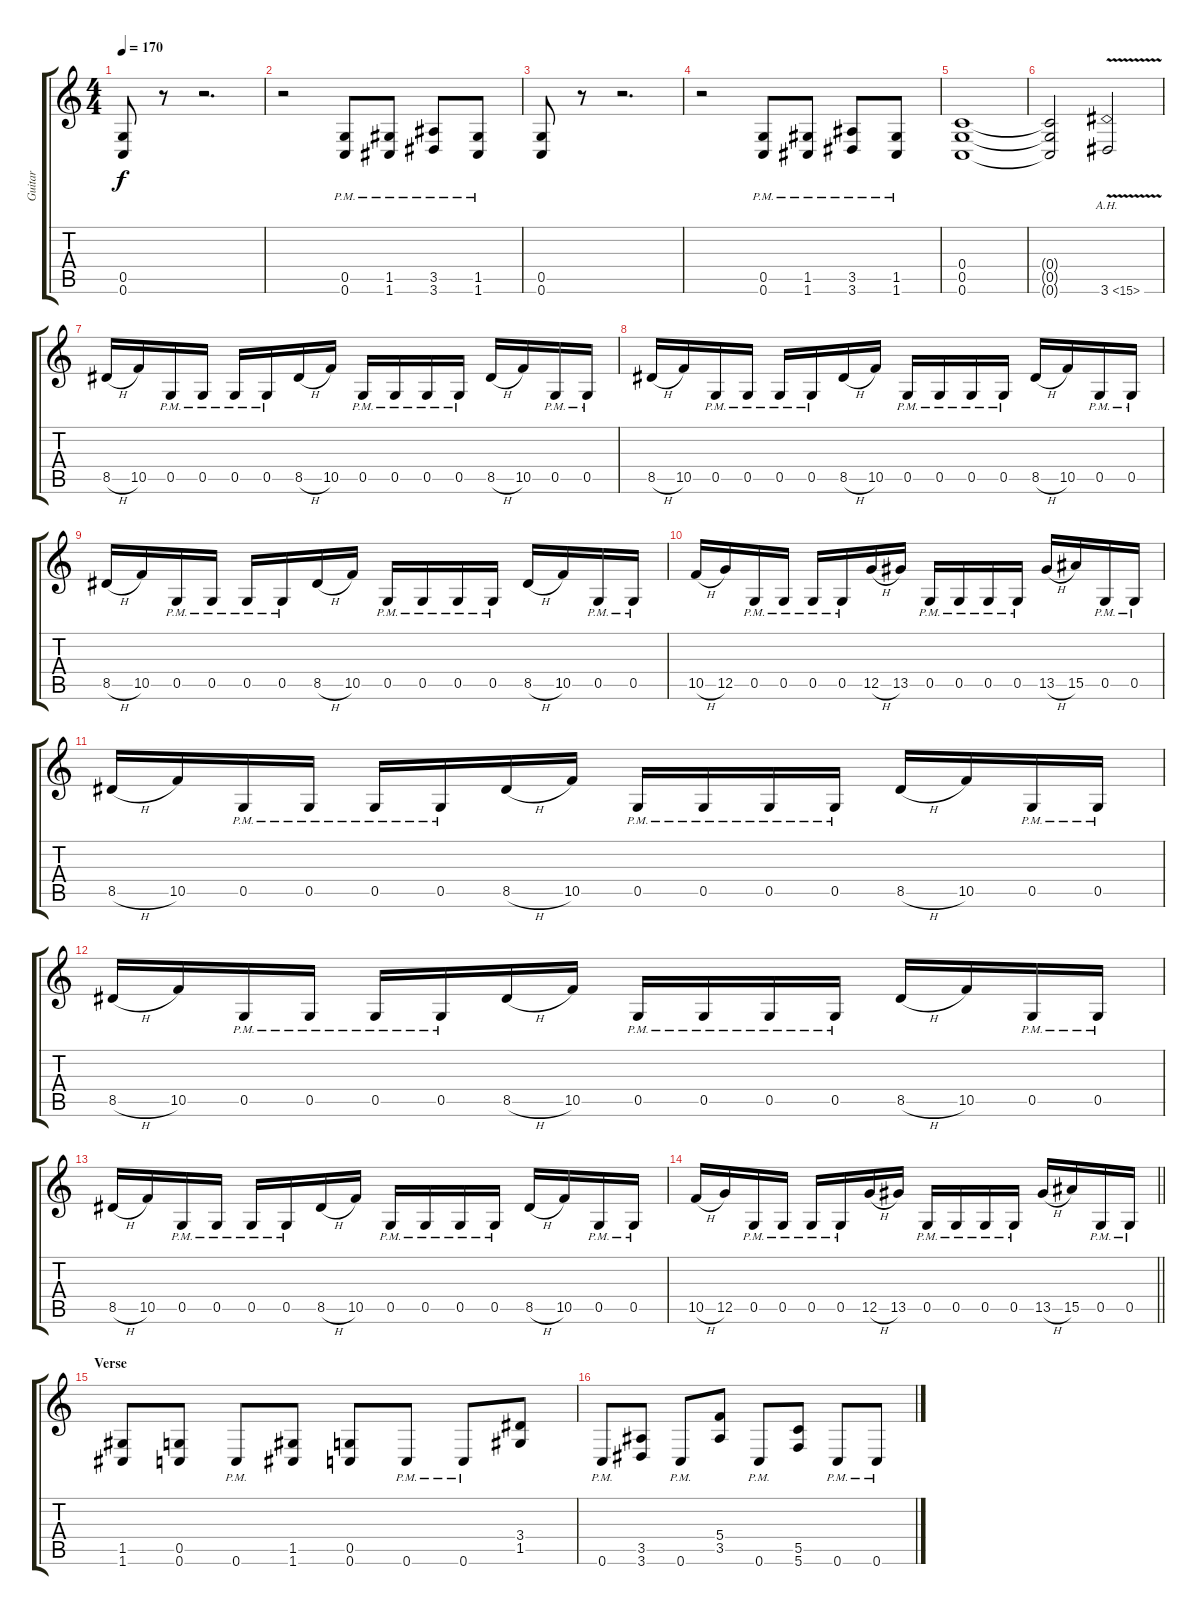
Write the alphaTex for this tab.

\track ("Guitar" "Guitar") {instrument distortionguitar}
\staff {score tabs}
\tuning (D4 A3 F3 C3 G2 C2) {hide}
\ts (4 4)
\tempo 170
\clef g2
\ks c
(0.5 0.6).8{dy f} r.8 r.2{d} |
r.2 (0.5{pm} 0.6{pm}).8 (1.5{pm} 1.6{pm}).8 (3.5{pm} 3.6{pm}).8 (1.5{pm} 1.6{pm}).8 |
(0.5 0.6).8 r.8 r.2{d} |
r.2 (0.5{pm} 0.6{pm}).8 (1.5{pm} 1.6{pm}).8 (3.5{pm} 3.6{pm}).8 (1.5{pm} 1.6{pm}).8 |
(0.4 0.5 0.6).1 |
(0.4{t} 0.5{t} 0.6{t}).2 3.6{ah 12 v}.2 |
8.5{h}.16 10.5.16 0.5{pm}.16 0.5{pm}.16 0.5{pm}.16 0.5{pm}.16 8.5{h}.16 10.5.16 0.5{pm}.16 0.5{pm}.16 0.5{pm}.16 0.5{pm}.16 8.5{h}.16 10.5.16 0.5{pm}.16 0.5{pm}.16 |
8.5{h}.16 10.5.16 0.5{pm}.16 0.5{pm}.16 0.5{pm}.16 0.5{pm}.16 8.5{h}.16 10.5.16 0.5{pm}.16 0.5{pm}.16 0.5{pm}.16 0.5{pm}.16 8.5{h}.16 10.5.16 0.5{pm}.16 0.5{pm}.16 |
8.5{h}.16 10.5.16 0.5{pm}.16 0.5{pm}.16 0.5{pm}.16 0.5{pm}.16 8.5{h}.16 10.5.16 0.5{pm}.16 0.5{pm}.16 0.5{pm}.16 0.5{pm}.16 8.5{h}.16 10.5.16 0.5{pm}.16 0.5{pm}.16 |
10.5{h}.16 12.5.16 0.5{pm}.16 0.5{pm}.16 0.5{pm}.16 0.5{pm}.16 12.5{h}.16 13.5.16 0.5{pm}.16 0.5{pm}.16 0.5{pm}.16 0.5{pm}.16 13.5{h}.16 15.5.16 0.5{pm}.16 0.5{pm}.16 |
8.5{h}.16 10.5.16 0.5{pm}.16 0.5{pm}.16 0.5{pm}.16 0.5{pm}.16 8.5{h}.16 10.5.16 0.5{pm}.16 0.5{pm}.16 0.5{pm}.16 0.5{pm}.16 8.5{h}.16 10.5.16 0.5{pm}.16 0.5{pm}.16 |
8.5{h}.16 10.5.16 0.5{pm}.16 0.5{pm}.16 0.5{pm}.16 0.5{pm}.16 8.5{h}.16 10.5.16 0.5{pm}.16 0.5{pm}.16 0.5{pm}.16 0.5{pm}.16 8.5{h}.16 10.5.16 0.5{pm}.16 0.5{pm}.16 |
8.5{h}.16 10.5.16 0.5{pm}.16 0.5{pm}.16 0.5{pm}.16 0.5{pm}.16 8.5{h}.16 10.5.16 0.5{pm}.16 0.5{pm}.16 0.5{pm}.16 0.5{pm}.16 8.5{h}.16 10.5.16 0.5{pm}.16 0.5{pm}.16 |
\barLineRight lightlight
10.5{h}.16 12.5.16 0.5{pm}.16 0.5{pm}.16 0.5{pm}.16 0.5{pm}.16 12.5{h}.16 13.5.16 0.5{pm}.16 0.5{pm}.16 0.5{pm}.16 0.5{pm}.16 13.5{h}.16 15.5.16 0.5{pm}.16 0.5{pm}.16 |
\section ("" "Verse")
(1.5 1.6).8 (0.5 0.6).8 0.6{pm}.8 (1.5 1.6).8 (0.5 0.6).8 0.6{pm}.8 0.6{pm}.8 (3.4 1.5).8 |
0.6{pm}.8 (3.5 3.6).8 0.6{pm}.8 (5.4 3.5).8 0.6{pm}.8 (5.5 5.6).8 0.6{pm}.8 0.6{pm}.8
